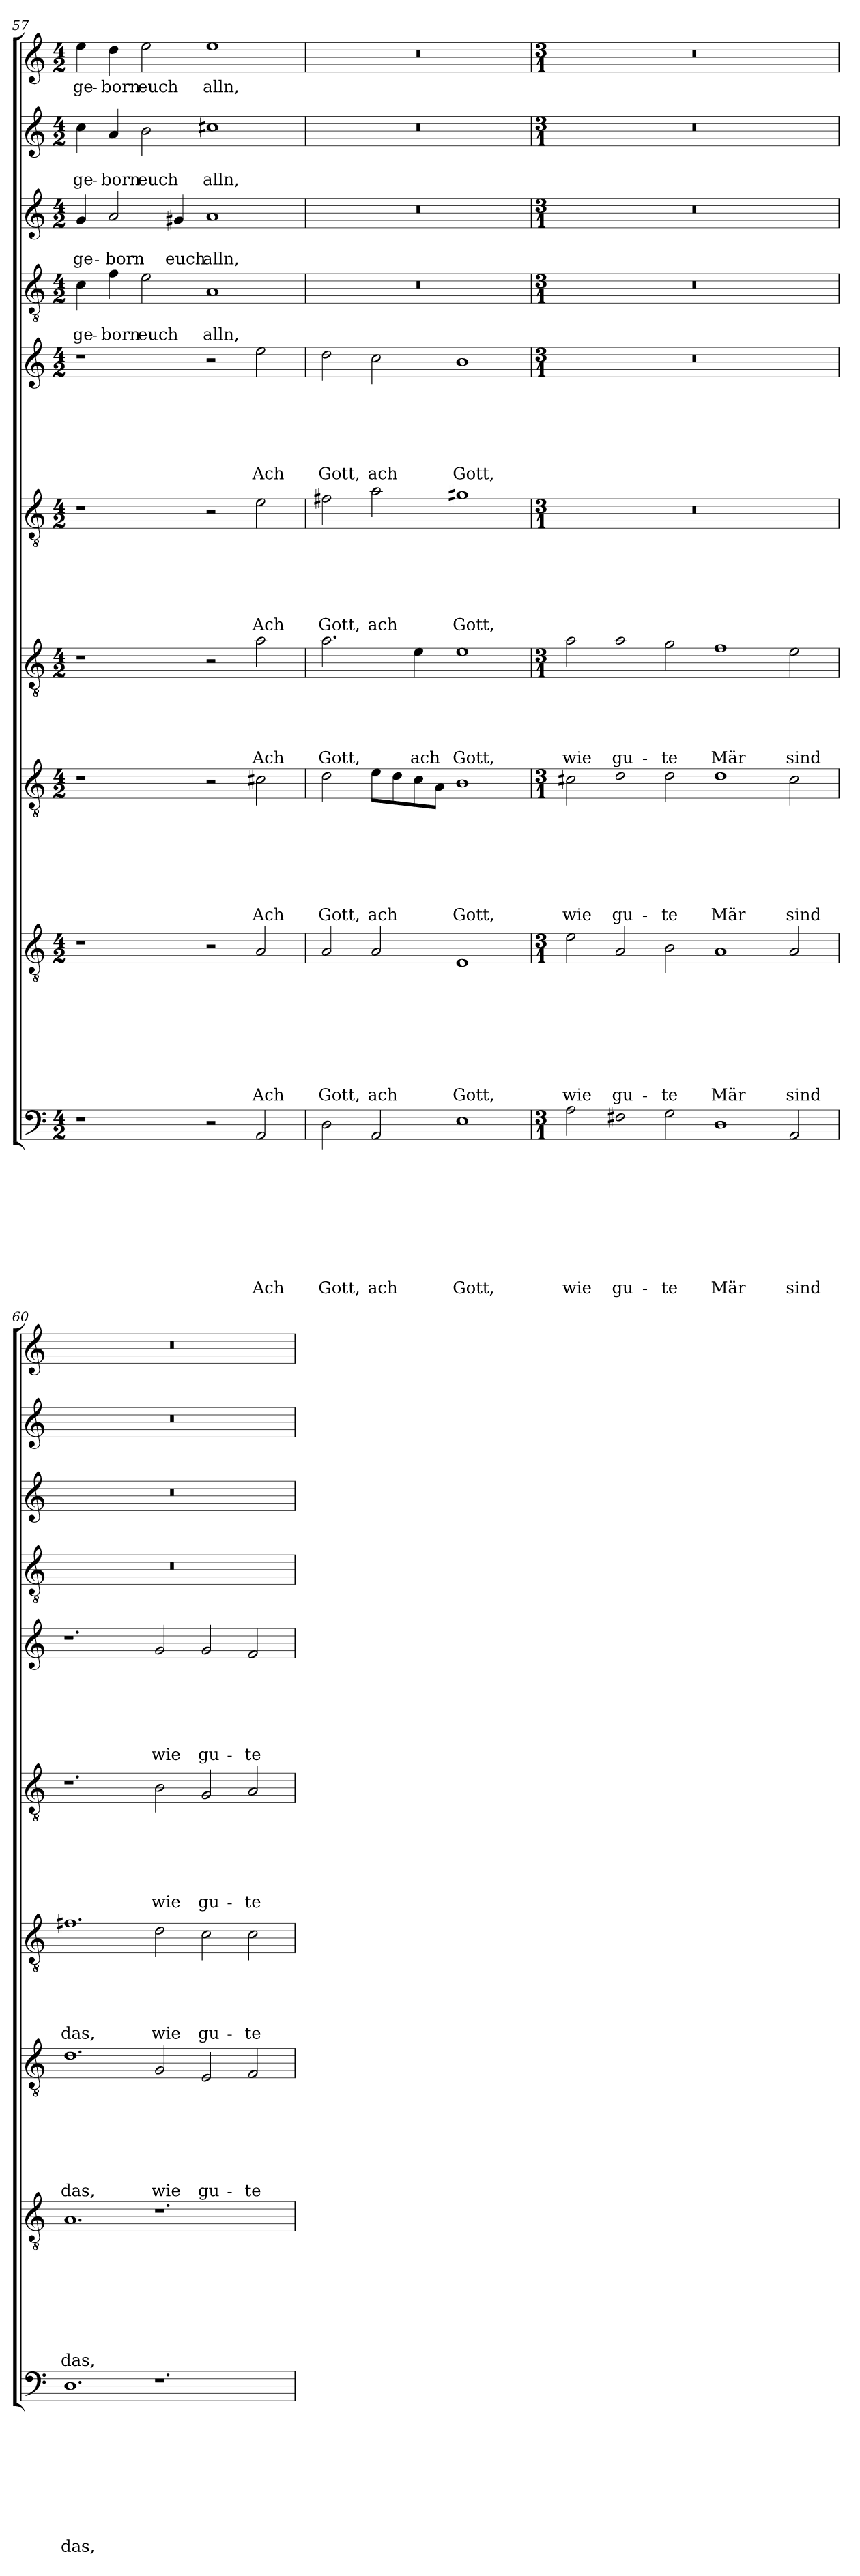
**kern	**text	**text	**text	**text	**text	**text	**text	**text	**text	**kern	**text	**text	**text	**text	**text	**text	**text	**text	**kern	**text	**text	**text	**text	**text	**text	**text	**kern	**text	**text	**text	**text	**text	**kern	**text	**text	**text	**text	**text	**text	**kern	**text	**text	**text	**text	**text	**text	**kern	**text	**text	**kern	**text	**text	**kern	**text	**text	**kern	**text
*part10	*part10	*part10	*part10	*part10	*part10	*part10	*part10	*part10	*part10	*part9	*part9	*part9	*part9	*part9	*part9	*part9	*part9	*part9	*part8	*part8	*part8	*part8	*part8	*part8	*part8	*part8	*part7	*part7	*part7	*part7	*part7	*part7	*part6	*part6	*part6	*part6	*part6	*part6	*part6	*part5	*part5	*part5	*part5	*part5	*part5	*part5	*part4	*part4	*part4	*part3	*part3	*part3	*part2	*part2	*part2	*part1	*part1
*staff10	*staff10	*staff10	*staff10	*staff10	*staff10	*staff10	*staff10	*staff10	*staff10	*staff9	*staff9	*staff9	*staff9	*staff9	*staff9	*staff9	*staff9	*staff9	*staff8	*staff8	*staff8	*staff8	*staff8	*staff8	*staff8	*staff8	*staff7	*staff7	*staff7	*staff7	*staff7	*staff7	*staff6	*staff6	*staff6	*staff6	*staff6	*staff6	*staff6	*staff5	*staff5	*staff5	*staff5	*staff5	*staff5	*staff5	*staff4	*staff4	*staff4	*staff3	*staff3	*staff3	*staff2	*staff2	*staff2	*staff1	*staff1
*clefF4	*	*	*	*	*	*	*	*	*	*clefGv2	*	*	*	*	*	*	*	*	*clefGv2	*	*	*	*	*	*	*	*clefGv2	*	*	*	*	*	*clefGv2	*	*	*	*	*	*	*clefG2	*	*	*	*	*	*	*clefGv2	*	*	*clefG2	*	*	*clefG2	*	*	*clefG2	*
*k[]	*	*	*	*	*	*	*	*	*	*k[]	*	*	*	*	*	*	*	*	*k[]	*	*	*	*	*	*	*	*k[]	*	*	*	*	*	*k[]	*	*	*	*	*	*	*k[]	*	*	*	*	*	*	*k[]	*	*	*k[]	*	*	*k[]	*	*	*k[]	*
*C:	*	*	*	*	*	*	*	*	*	*C:	*	*	*	*	*	*	*	*	*C:	*	*	*	*	*	*	*	*C:	*	*	*	*	*	*C:	*	*	*	*	*	*	*C:	*	*	*	*	*	*	*C:	*	*	*C:	*	*	*C:	*	*	*C:	*
*M4/2	*	*	*	*	*	*	*	*	*	*M4/2	*	*	*	*	*	*	*	*	*M4/2	*	*	*	*	*	*	*	*M4/2	*	*	*	*	*	*M4/2	*	*	*	*	*	*	*M4/2	*	*	*	*	*	*	*M4/2	*	*	*M4/2	*	*	*M4/2	*	*	*M4/2	*
=57	=57	=57	=57	=57	=57	=57	=57	=57	=57	=57	=57	=57	=57	=57	=57	=57	=57	=57	=57	=57	=57	=57	=57	=57	=57	=57	=57	=57	=57	=57	=57	=57	=57	=57	=57	=57	=57	=57	=57	=57	=57	=57	=57	=57	=57	=57	=57	=57	=57	=57	=57	=57	=57	=57	=57	=57	=57
!	!	!	!	!	!	!	!	!	!	!	!	!	!	!	!	!	!	!	!	!	!	!	!	!	!	!	!	!	!	!	!	!	!	!	!	!	!	!	!	!	!	!	!	!	!	!	!	!	!LO:LY:b	!	!	!LO:LY:b	!	!	!LO:LY:b	!	!LO:LY:b
1r	.	.	.	.	.	.	.	.	.	1r	.	.	.	.	.	.	.	.	1r	.	.	.	.	.	.	.	1r	.	.	.	.	.	1r	.	.	.	.	.	.	1r	.	.	.	.	.	.	4c\	.	ge-	4g/	.	ge-	4cc\	.	ge-	4ee\	ge-
!	!	!	!	!	!	!	!	!	!	!	!	!	!	!	!	!	!	!	!	!	!	!	!	!	!	!	!	!	!	!	!	!	!	!	!	!	!	!	!	!	!	!	!	!	!	!	!	!	!LO:LY:b	!	!	!LO:LY:b	!	!	!LO:LY:b	!	!LO:LY:b
.	.	.	.	.	.	.	.	.	.	.	.	.	.	.	.	.	.	.	.	.	.	.	.	.	.	.	.	.	.	.	.	.	.	.	.	.	.	.	.	.	.	.	.	.	.	.	4f\	.	-born	2a/	.	-born	4a/	.	-born	4dd\	-born
!	!	!	!	!	!	!	!	!	!	!	!	!	!	!	!	!	!	!	!	!	!	!	!	!	!	!	!	!	!	!	!	!	!	!	!	!	!	!	!	!	!	!	!	!	!	!	!	!	!LO:LY:b	!	!	!	!	!	!LO:LY:b	!	!LO:LY:b
.	.	.	.	.	.	.	.	.	.	.	.	.	.	.	.	.	.	.	.	.	.	.	.	.	.	.	.	.	.	.	.	.	.	.	.	.	.	.	.	.	.	.	.	.	.	.	2e\	.	euch	.	.	.	2b\	.	euch	2ee\	euch
!	!	!	!	!	!	!	!	!	!	!	!	!	!	!	!	!	!	!	!	!	!	!	!	!	!	!	!	!	!	!	!	!	!	!	!	!	!	!	!	!	!	!	!	!	!	!	!	!	!	!	!	!LO:LY:b	!	!	!	!	!
.	.	.	.	.	.	.	.	.	.	.	.	.	.	.	.	.	.	.	.	.	.	.	.	.	.	.	.	.	.	.	.	.	.	.	.	.	.	.	.	.	.	.	.	.	.	.	.	.	.	4g#X/	.	euch	.	.	.	.	.
!	!	!	!	!	!	!	!	!	!	!	!	!	!	!	!	!	!	!	!	!	!	!	!	!	!	!	!	!	!	!	!	!	!	!	!	!	!	!	!	!	!	!	!	!	!	!	!	!	!LO:LY:b	!	!	!LO:LY:b	!	!	!LO:LY:b	!	!LO:LY:b
2r	.	.	.	.	.	.	.	.	.	2r	.	.	.	.	.	.	.	.	2r	.	.	.	.	.	.	.	2r	.	.	.	.	.	2r	.	.	.	.	.	.	2r	.	.	.	.	.	.	1A	.	alln,	1a	.	alln,	1cc#X	.	alln,	1ee	alln,
!	!	!	!	!	!	!	!	!	!LO:LY:b	!	!	!	!	!	!	!	!	!LO:LY:b	!	!	!	!	!	!	!	!LO:LY:b	!	!	!	!	!	!LO:LY:b	!	!	!	!	!	!	!LO:LY:b	!	!	!	!	!	!	!LO:LY:b	!	!	!	!	!	!	!	!	!	!	!
2AA/	.	.	.	.	.	.	.	.	Ach	2A/	.	.	.	.	.	.	.	Ach	2c#X\	.	.	.	.	.	.	Ach	2a\	.	.	.	.	Ach	2e\	.	.	.	.	.	Ach	2ee\	.	.	.	.	.	Ach	.	.	.	.	.	.	.	.	.	.	.
!!LO:PB:g=z
=58	=58	=58	=58	=58	=58	=58	=58	=58	=58	=58	=58	=58	=58	=58	=58	=58	=58	=58	=58	=58	=58	=58	=58	=58	=58	=58	=58	=58	=58	=58	=58	=58	=58	=58	=58	=58	=58	=58	=58	=58	=58	=58	=58	=58	=58	=58	=58	=58	=58	=58	=58	=58	=58	=58	=58	=58	=58
!	!	!	!	!	!	!	!	!	!LO:LY:b	!	!	!	!	!	!	!	!	!LO:LY:b	!	!	!	!	!	!	!	!LO:LY:b	!	!	!	!	!	!LO:LY:b	!	!	!	!	!	!	!LO:LY:b	!	!	!	!	!	!	!LO:LY:b	!	!	!	!	!	!	!	!	!	!	!
2D\	.	.	.	.	.	.	.	.	Gott,	2A/	.	.	.	.	.	.	.	Gott,	2d\	.	.	.	.	.	.	Gott,	2.a\	.	.	.	.	Gott,	2f#X\	.	.	.	.	.	Gott,	2dd\	.	.	.	.	.	Gott,	0r	.	.	0r	.	.	0r	.	.	0r	.
!	!	!	!	!	!	!	!	!	!LO:LY:b	!	!	!	!	!	!	!	!	!LO:LY:b	!	!	!	!	!	!	!	!LO:LY:b	!	!	!	!	!	!	!	!	!	!	!	!	!LO:LY:b	!	!	!	!	!	!	!LO:LY:b	!	!	!	!	!	!	!	!	!	!	!
2AA/	.	.	.	.	.	.	.	.	ach	2A/	.	.	.	.	.	.	.	ach	8e\L	.	.	.	.	.	.	ach	.	.	.	.	.	.	2a\	.	.	.	.	.	ach	2cc\	.	.	.	.	.	ach	.	.	.	.	.	.	.	.	.	.	.
.	.	.	.	.	.	.	.	.	.	.	.	.	.	.	.	.	.	.	8d\	.	.	.	.	.	.	.	.	.	.	.	.	.	.	.	.	.	.	.	.	.	.	.	.	.	.	.	.	.	.	.	.	.	.	.	.	.	.
!	!	!	!	!	!	!	!	!	!	!	!	!	!	!	!	!	!	!	!	!	!	!	!	!	!	!	!	!	!	!	!	!LO:LY:b	!	!	!	!	!	!	!	!	!	!	!	!	!	!	!	!	!	!	!	!	!	!	!	!	!
.	.	.	.	.	.	.	.	.	.	.	.	.	.	.	.	.	.	.	8c\	.	.	.	.	.	.	.	4e\	.	.	.	.	ach	.	.	.	.	.	.	.	.	.	.	.	.	.	.	.	.	.	.	.	.	.	.	.	.	.
.	.	.	.	.	.	.	.	.	.	.	.	.	.	.	.	.	.	.	8A\J	.	.	.	.	.	.	.	.	.	.	.	.	.	.	.	.	.	.	.	.	.	.	.	.	.	.	.	.	.	.	.	.	.	.	.	.	.	.
!	!	!	!	!	!	!	!	!	!LO:LY:b	!	!	!	!	!	!	!	!	!LO:LY:b	!	!	!	!	!	!	!	!LO:LY:b	!	!	!	!	!	!LO:LY:b	!	!	!	!	!	!	!LO:LY:b	!	!	!	!	!	!	!LO:LY:b	!	!	!	!	!	!	!	!	!	!	!
1E	.	.	.	.	.	.	.	.	Gott,	1E	.	.	.	.	.	.	.	Gott,	1B	.	.	.	.	.	.	Gott,	1e	.	.	.	.	Gott,	1g#X	.	.	.	.	.	Gott,	1b	.	.	.	.	.	Gott,	.	.	.	.	.	.	.	.	.	.	.
=59	=59	=59	=59	=59	=59	=59	=59	=59	=59	=59	=59	=59	=59	=59	=59	=59	=59	=59	=59	=59	=59	=59	=59	=59	=59	=59	=59	=59	=59	=59	=59	=59	=59	=59	=59	=59	=59	=59	=59	=59	=59	=59	=59	=59	=59	=59	=59	=59	=59	=59	=59	=59	=59	=59	=59	=59	=59
*M3/1	*	*	*	*	*	*	*	*	*	*M3/1	*	*	*	*	*	*	*	*	*M3/1	*	*	*	*	*	*	*	*M3/1	*	*	*	*	*	*M3/1	*	*	*	*	*	*	*M3/1	*	*	*	*	*	*	*M3/1	*	*	*M3/1	*	*	*M3/1	*	*	*M3/1	*
!	!	!	!	!	!	!	!	!	!LO:LY:b	!	!	!	!	!	!	!	!	!LO:LY:b	!	!	!	!	!	!	!	!LO:LY:b	!	!	!	!	!	!LO:LY:b	!	!	!	!	!	!	!	!	!	!	!	!	!	!	!	!	!	!	!	!	!	!	!	!	!
2A\	.	.	.	.	.	.	.	.	wie	2e\	.	.	.	.	.	.	.	wie	2c#X\	.	.	.	.	.	.	wie	2a\	.	.	.	.	wie	0.r	.	.	.	.	.	.	0.r	.	.	.	.	.	.	0.r	.	.	0.r	.	.	0.r	.	.	0.r	.
!	!	!	!	!	!	!	!	!	!LO:LY:b	!	!	!	!	!	!	!	!	!LO:LY:b	!	!	!	!	!	!	!	!LO:LY:b	!	!	!	!	!	!LO:LY:b	!	!	!	!	!	!	!	!	!	!	!	!	!	!	!	!	!	!	!	!	!	!	!	!	!
2F#X\	.	.	.	.	.	.	.	.	gu-	2A/	.	.	.	.	.	.	.	gu-	2d\	.	.	.	.	.	.	gu-	2a\	.	.	.	.	gu-	.	.	.	.	.	.	.	.	.	.	.	.	.	.	.	.	.	.	.	.	.	.	.	.	.
!	!	!	!	!	!	!	!	!	!LO:LY:b	!	!	!	!	!	!	!	!	!LO:LY:b	!	!	!	!	!	!	!	!LO:LY:b	!	!	!	!	!	!LO:LY:b	!	!	!	!	!	!	!	!	!	!	!	!	!	!	!	!	!	!	!	!	!	!	!	!	!
2G\	.	.	.	.	.	.	.	.	-te	2B\	.	.	.	.	.	.	.	-te	2d\	.	.	.	.	.	.	-te	2g\	.	.	.	.	-te	.	.	.	.	.	.	.	.	.	.	.	.	.	.	.	.	.	.	.	.	.	.	.	.	.
!	!	!	!	!	!	!	!	!	!LO:LY:b	!	!	!	!	!	!	!	!	!LO:LY:b	!	!	!	!	!	!	!	!LO:LY:b	!	!	!	!	!	!LO:LY:b	!	!	!	!	!	!	!	!	!	!	!	!	!	!	!	!	!	!	!	!	!	!	!	!	!
1D	.	.	.	.	.	.	.	.	Mär	1A	.	.	.	.	.	.	.	Mär	1d	.	.	.	.	.	.	Mär	1f	.	.	.	.	Mär	.	.	.	.	.	.	.	.	.	.	.	.	.	.	.	.	.	.	.	.	.	.	.	.	.
!	!	!	!	!	!	!	!	!	!LO:LY:b	!	!	!	!	!	!	!	!	!LO:LY:b	!	!	!	!	!	!	!	!LO:LY:b	!	!	!	!	!	!LO:LY:b	!	!	!	!	!	!	!	!	!	!	!	!	!	!	!	!	!	!	!	!	!	!	!	!	!
2AA/	.	.	.	.	.	.	.	.	sind	2A/	.	.	.	.	.	.	.	sind	2c#\	.	.	.	.	.	.	sind	2e\	.	.	.	.	sind	.	.	.	.	.	.	.	.	.	.	.	.	.	.	.	.	.	.	.	.	.	.	.	.	.
=60	=60	=60	=60	=60	=60	=60	=60	=60	=60	=60	=60	=60	=60	=60	=60	=60	=60	=60	=60	=60	=60	=60	=60	=60	=60	=60	=60	=60	=60	=60	=60	=60	=60	=60	=60	=60	=60	=60	=60	=60	=60	=60	=60	=60	=60	=60	=60	=60	=60	=60	=60	=60	=60	=60	=60	=60	=60
!	!	!	!	!	!	!	!	!	!LO:LY:b	!	!	!	!	!	!	!	!	!LO:LY:b	!	!	!	!	!	!	!	!LO:LY:b	!	!	!	!	!	!LO:LY:b	!	!	!	!	!	!	!	!	!	!	!	!	!	!	!	!	!	!	!	!	!	!	!	!	!
1.D	.	.	.	.	.	.	.	.	das,	1.A	.	.	.	.	.	.	.	das,	1.d	.	.	.	.	.	.	das,	1.f#X	.	.	.	.	das,	1.r	.	.	.	.	.	.	1.r	.	.	.	.	.	.	0.r	.	.	0.r	.	.	0.r	.	.	0.r	.
!	!	!	!	!	!	!	!	!	!	!	!	!	!	!	!	!	!	!	!	!	!	!	!	!	!	!LO:LY:b	!	!	!	!	!	!LO:LY:b	!	!	!	!	!	!	!LO:LY:b	!	!	!	!	!	!	!LO:LY:b	!	!	!	!	!	!	!	!	!	!	!
1.r	.	.	.	.	.	.	.	.	.	1.r	.	.	.	.	.	.	.	.	2G/	.	.	.	.	.	.	wie	2d\	.	.	.	.	wie	2B\	.	.	.	.	.	wie	2g/	.	.	.	.	.	wie	.	.	.	.	.	.	.	.	.	.	.
!	!	!	!	!	!	!	!	!	!	!	!	!	!	!	!	!	!	!	!	!	!	!	!	!	!	!LO:LY:b	!	!	!	!	!	!LO:LY:b	!	!	!	!	!	!	!LO:LY:b	!	!	!	!	!	!	!LO:LY:b	!	!	!	!	!	!	!	!	!	!	!
.	.	.	.	.	.	.	.	.	.	.	.	.	.	.	.	.	.	.	2E/	.	.	.	.	.	.	gu-	2c\	.	.	.	.	gu-	2G/	.	.	.	.	.	gu-	2g/	.	.	.	.	.	gu-	.	.	.	.	.	.	.	.	.	.	.
!	!	!	!	!	!	!	!	!	!	!	!	!	!	!	!	!	!	!	!	!	!	!	!	!	!	!LO:LY:b	!	!	!	!	!	!LO:LY:b	!	!	!	!	!	!	!LO:LY:b	!	!	!	!	!	!	!LO:LY:b	!	!	!	!	!	!	!	!	!	!	!
.	.	.	.	.	.	.	.	.	.	.	.	.	.	.	.	.	.	.	2F/	.	.	.	.	.	.	-te	2c\	.	.	.	.	-te	2A/	.	.	.	.	.	-te	2f/	.	.	.	.	.	-te	.	.	.	.	.	.	.	.	.	.	.
=	=	=	=	=	=	=	=	=	=	=	=	=	=	=	=	=	=	=	=	=	=	=	=	=	=	=	=	=	=	=	=	=	=	=	=	=	=	=	=	=	=	=	=	=	=	=	=	=	=	=	=	=	=	=	=	=	=
*-	*-	*-	*-	*-	*-	*-	*-	*-	*-	*-	*-	*-	*-	*-	*-	*-	*-	*-	*-	*-	*-	*-	*-	*-	*-	*-	*-	*-	*-	*-	*-	*-	*-	*-	*-	*-	*-	*-	*-	*-	*-	*-	*-	*-	*-	*-	*-	*-	*-	*-	*-	*-	*-	*-	*-	*-	*-
